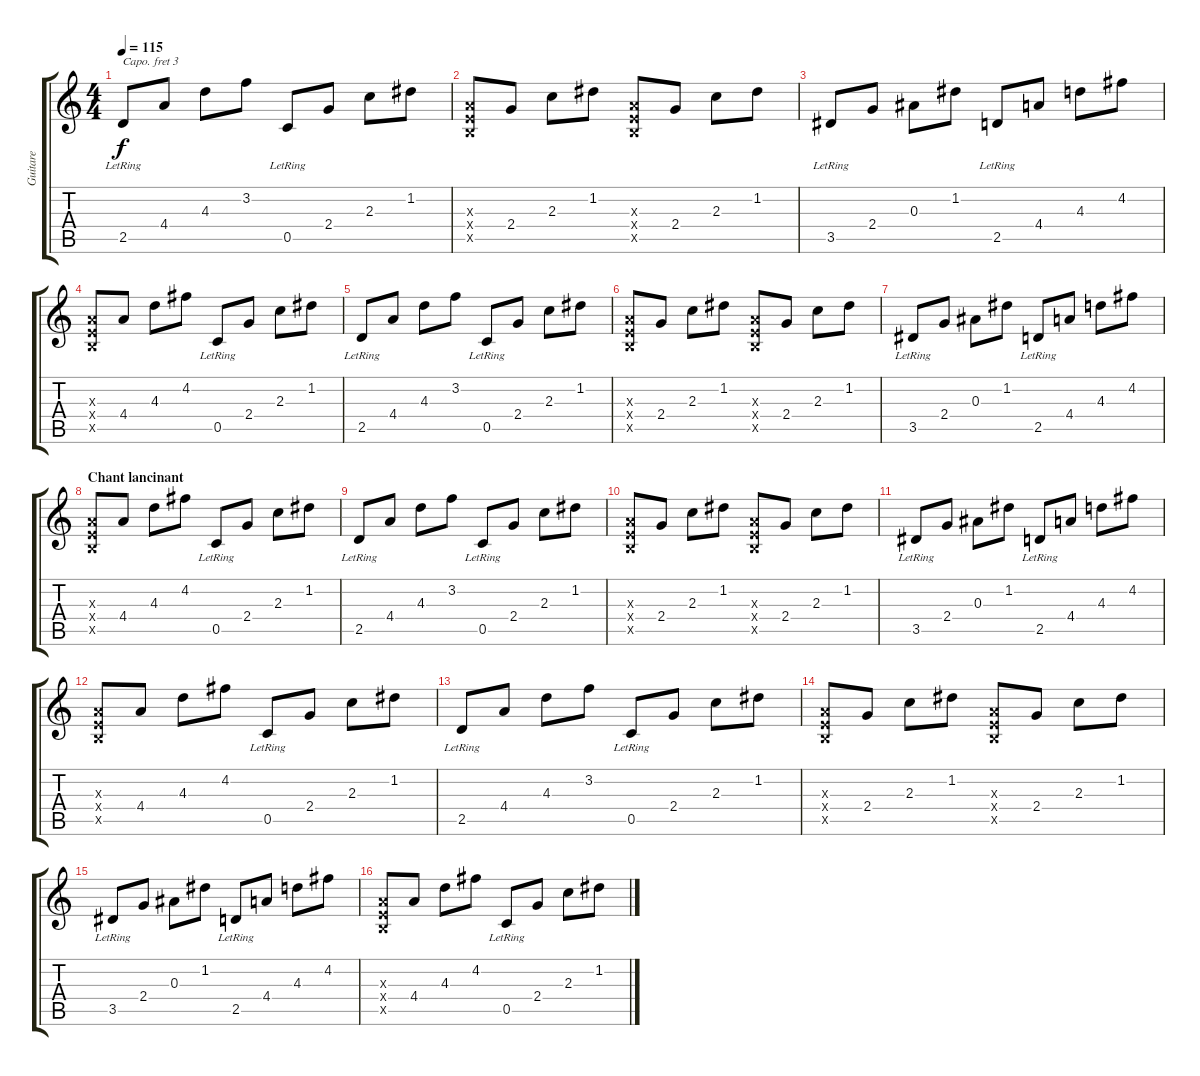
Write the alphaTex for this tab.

\track ("Guitare" "Guitare") {instrument electricguitarjazz}
\staff {score tabs}
\capo 3
\tuning (E4 B3 G3 D3 A2 E2) {hide}
\ts (4 4)
\tempo 115
\clef g2
\ks c
2.5{lr}.8{dy f} 4.4.8 4.3.8 3.2.8 0.5{lr}.8 2.4.8 2.3.8 1.2.8 |
(-1.3{x} -1.4{x} -1.5{x}).8 2.4.8 2.3.8 1.2.8 (-1.3{x} -1.4{x} -1.5{x}).8 2.4.8 2.3.8 1.2.8 |
3.5{lr}.8 2.4.8 0.3.8 1.2.8 2.5{lr}.8 4.4.8 4.3.8 4.2.8 |
(-1.3{x} -1.4{x} -1.5{x}).8 4.4.8 4.3.8 4.2.8 0.5{lr}.8 2.4.8 2.3.8 1.2.8 |
2.5{lr}.8 4.4.8 4.3.8 3.2.8 0.5{lr}.8 2.4.8 2.3.8 1.2.8 |
(-1.3{x} -1.4{x} -1.5{x}).8 2.4.8 2.3.8 1.2.8 (-1.3{x} -1.4{x} -1.5{x}).8 2.4.8 2.3.8 1.2.8 |
3.5{lr}.8 2.4.8 0.3.8 1.2.8 2.5{lr}.8 4.4.8 4.3.8 4.2.8 |
\section ("" "Chant lancinant")
(-1.3{x} -1.4{x} -1.5{x}).8 4.4.8 4.3.8 4.2.8 0.5{lr}.8 2.4.8 2.3.8 1.2.8 |
2.5{lr}.8 4.4.8 4.3.8 3.2.8 0.5{lr}.8 2.4.8 2.3.8 1.2.8 |
(-1.3{x} -1.4{x} -1.5{x}).8 2.4.8 2.3.8 1.2.8 (-1.3{x} -1.4{x} -1.5{x}).8 2.4.8 2.3.8 1.2.8 |
3.5{lr}.8 2.4.8 0.3.8 1.2.8 2.5{lr}.8 4.4.8 4.3.8 4.2.8 |
(-1.3{x} -1.4{x} -1.5{x}).8 4.4.8 4.3.8 4.2.8 0.5{lr}.8 2.4.8 2.3.8 1.2.8 |
2.5{lr}.8 4.4.8 4.3.8 3.2.8 0.5{lr}.8 2.4.8 2.3.8 1.2.8 |
(-1.3{x} -1.4{x} -1.5{x}).8 2.4.8 2.3.8 1.2.8 (-1.3{x} -1.4{x} -1.5{x}).8 2.4.8 2.3.8 1.2.8 |
3.5{lr}.8 2.4.8 0.3.8 1.2.8 2.5{lr}.8 4.4.8 4.3.8 4.2.8 |
(-1.3{x} -1.4{x} -1.5{x}).8 4.4.8 4.3.8 4.2.8 0.5{lr}.8 2.4.8 2.3.8 1.2.8
